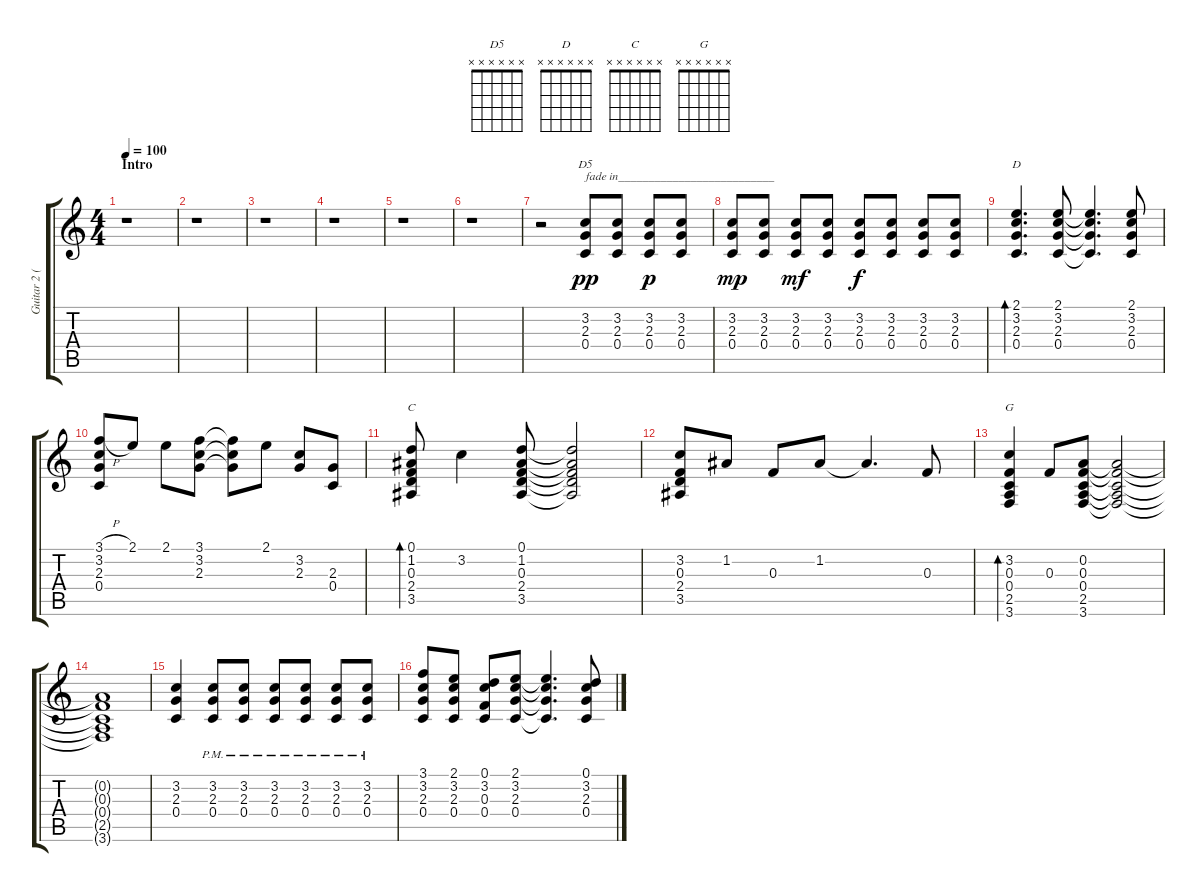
\track ("Guitar 2 (Izzy)" "Guitar 2 (") {instrument overdrivenguitar}
\staff {score tabs}
\tuning (D4 A3 F3 C3 G2 D2) {hide}
\chord ("D5" x x x x x x)
\chord ("D" x x x x x x)
\chord ("C" x x x x x x)
\chord ("G" x x x x x x)
\ts (4 4)
\section ("" "Intro")
\tempo 100
\clef g2
\ks c
r.1{dy pp instrument overdrivenguitar} |
r.1 |
r.1 |
r.1 |
r.1 |
r.1 |
r.2 (3.2 2.3 0.4).8{ch "D5" txt "fade in__________________________"} (3.2 2.3 0.4).8 (3.2 2.3 0.4).8{dy p} (3.2 2.3 0.4).8 |
(3.2 2.3 0.4).8{dy mp} (3.2 2.3 0.4).8 (3.2 2.3 0.4).8{dy mf} (3.2 2.3 0.4).8 (3.2 2.3 0.4).8{dy f} (3.2 2.3 0.4).8 (3.2 2.3 0.4).8 (3.2 2.3 0.4).8 |
(2.1 3.2 2.3 0.4).4{d bd 60 ch "D"} (2.1 3.2 2.3 0.4).8 (2.1{t} 3.2{t} 2.3{t} 0.4{t}).4{d} (2.1 3.2 2.3 0.4).8 |
(3.1{h} 3.2 2.3 0.4).8 2.1.8 2.1.8 (3.1 3.2 2.3).8 (3.1{t} 3.2{t} 2.3{t}).8 2.1.8 (3.2 2.3).8 (2.3 0.4).8 |
(0.1 1.2 0.3 2.4 3.5).8{bd 60 ch "C"} 3.2.4 (0.1 1.2 0.3 2.4 3.5).8 (0.1{t} 1.2{t} 0.3{t} 2.4{t} 3.5{t}).2 |
(3.2 0.3 2.4 3.5).8 1.2.8 0.3.8 1.2.8 1.2{t}.4{d} 0.3.8 |
(3.2 0.3 0.4 2.5 3.6).4{bd 60 ch "G"} 0.3.8 (0.2 0.3 0.4 2.5 3.6).8 (0.2{t} 0.3{t} 0.4{t} 2.5{t} 3.6{t}).2 |
(0.2{t} 0.3{t} 0.4{t} 2.5{t} 3.6{t}).1 |
(3.2 2.3 0.4).4 (3.2{pm} 2.3{pm} 0.4{pm}).8 (3.2{pm} 2.3{pm} 0.4{pm}).8 (3.2{pm} 2.3{pm} 0.4{pm}).8 (3.2{pm} 2.3{pm} 0.4{pm}).8 (3.2{pm} 2.3{pm} 0.4{pm}).8 (3.2{pm} 2.3{pm} 0.4{pm}).8 |
(3.1 3.2 2.3 0.4).8 (2.1 3.2 2.3 0.4).8 (0.1 3.2 0.3 0.4).8 (2.1 3.2 2.3 0.4).8 (2.1{t} 3.2{t} 2.3{t} 0.4{t}).4{d} (0.1 3.2 2.3 0.4).8
